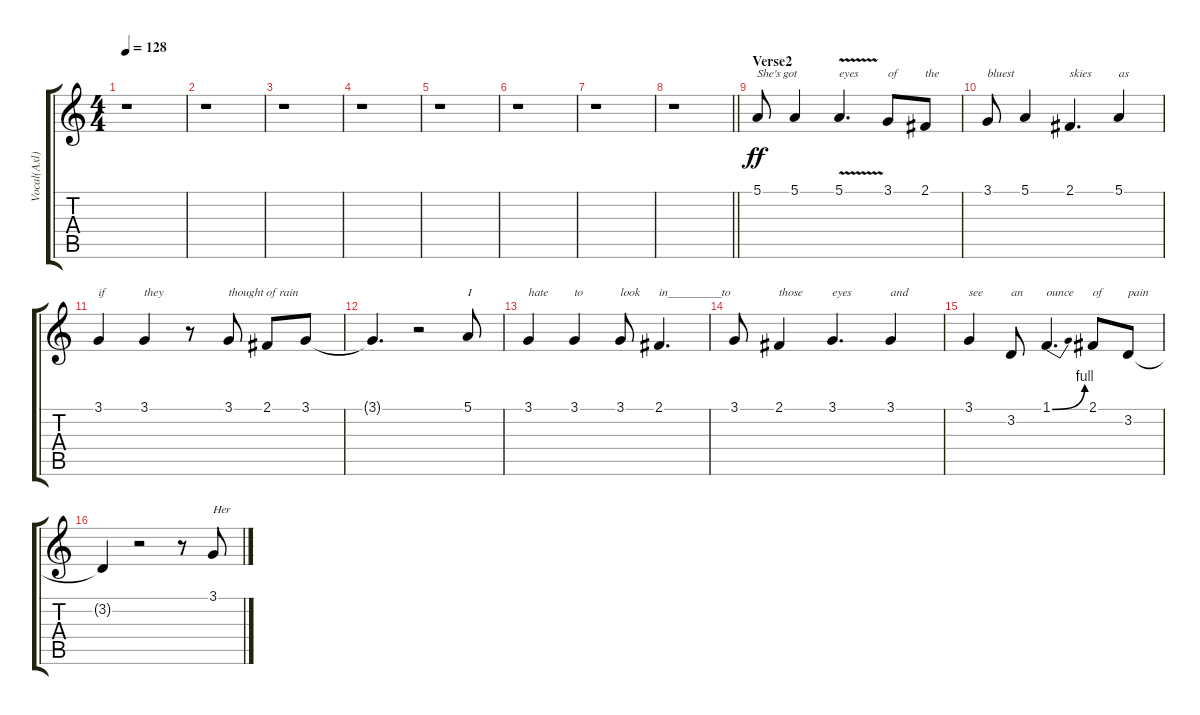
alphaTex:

\track ("Vocal(Axl)" "Vocal(Axl)") {instrument lead2sawtooth}
\staff {score tabs}
\tuning (E4 B3 G3 D3 A2 E2) {hide}
\ts (4 4)
\tempo 128
\clef g2
\ks c
r.1{dy ff} |
r.1 |
r.1 |
r.1 |
r.1 |
r.1 |
r.1 |
\barLineRight lightlight
r.1 |
\section ("" "Verse2")
5.1.8{txt "She's got "} 5.1.4 5.1{v}.4{d txt "eyes"} 3.1.8{txt "of"} 2.1.8{txt "the"} |
3.1.8{txt "bluest"} 5.1.4 2.1.4{d txt "skies"} 5.1.4{txt "as"} |
3.1.4{txt "if"} 3.1.4{txt "they"} r.8 3.1.8{txt "thought of rain"} 2.1.8 3.1.8 |
3.1{t}.4{d} r.2 5.1.8{txt "I"} |
3.1.4{txt "hate"} 3.1.4{txt "to"} 3.1.8{txt "look"} 2.1.4{d txt "in_________to"} |
3.1.8 2.1.4{txt "those"} 3.1.4{d txt "eyes"} 3.1.4{txt "and"} |
3.1.4{txt "see"} 3.2.8{txt "an"} 1.1{be (bend 0 0 60 4)}.4{d txt "ounce"} 2.1.8{txt "of"} 3.2.8{txt "pain"} |
3.2{t}.4 r.2 r.8 3.1.8{txt "Her"}
